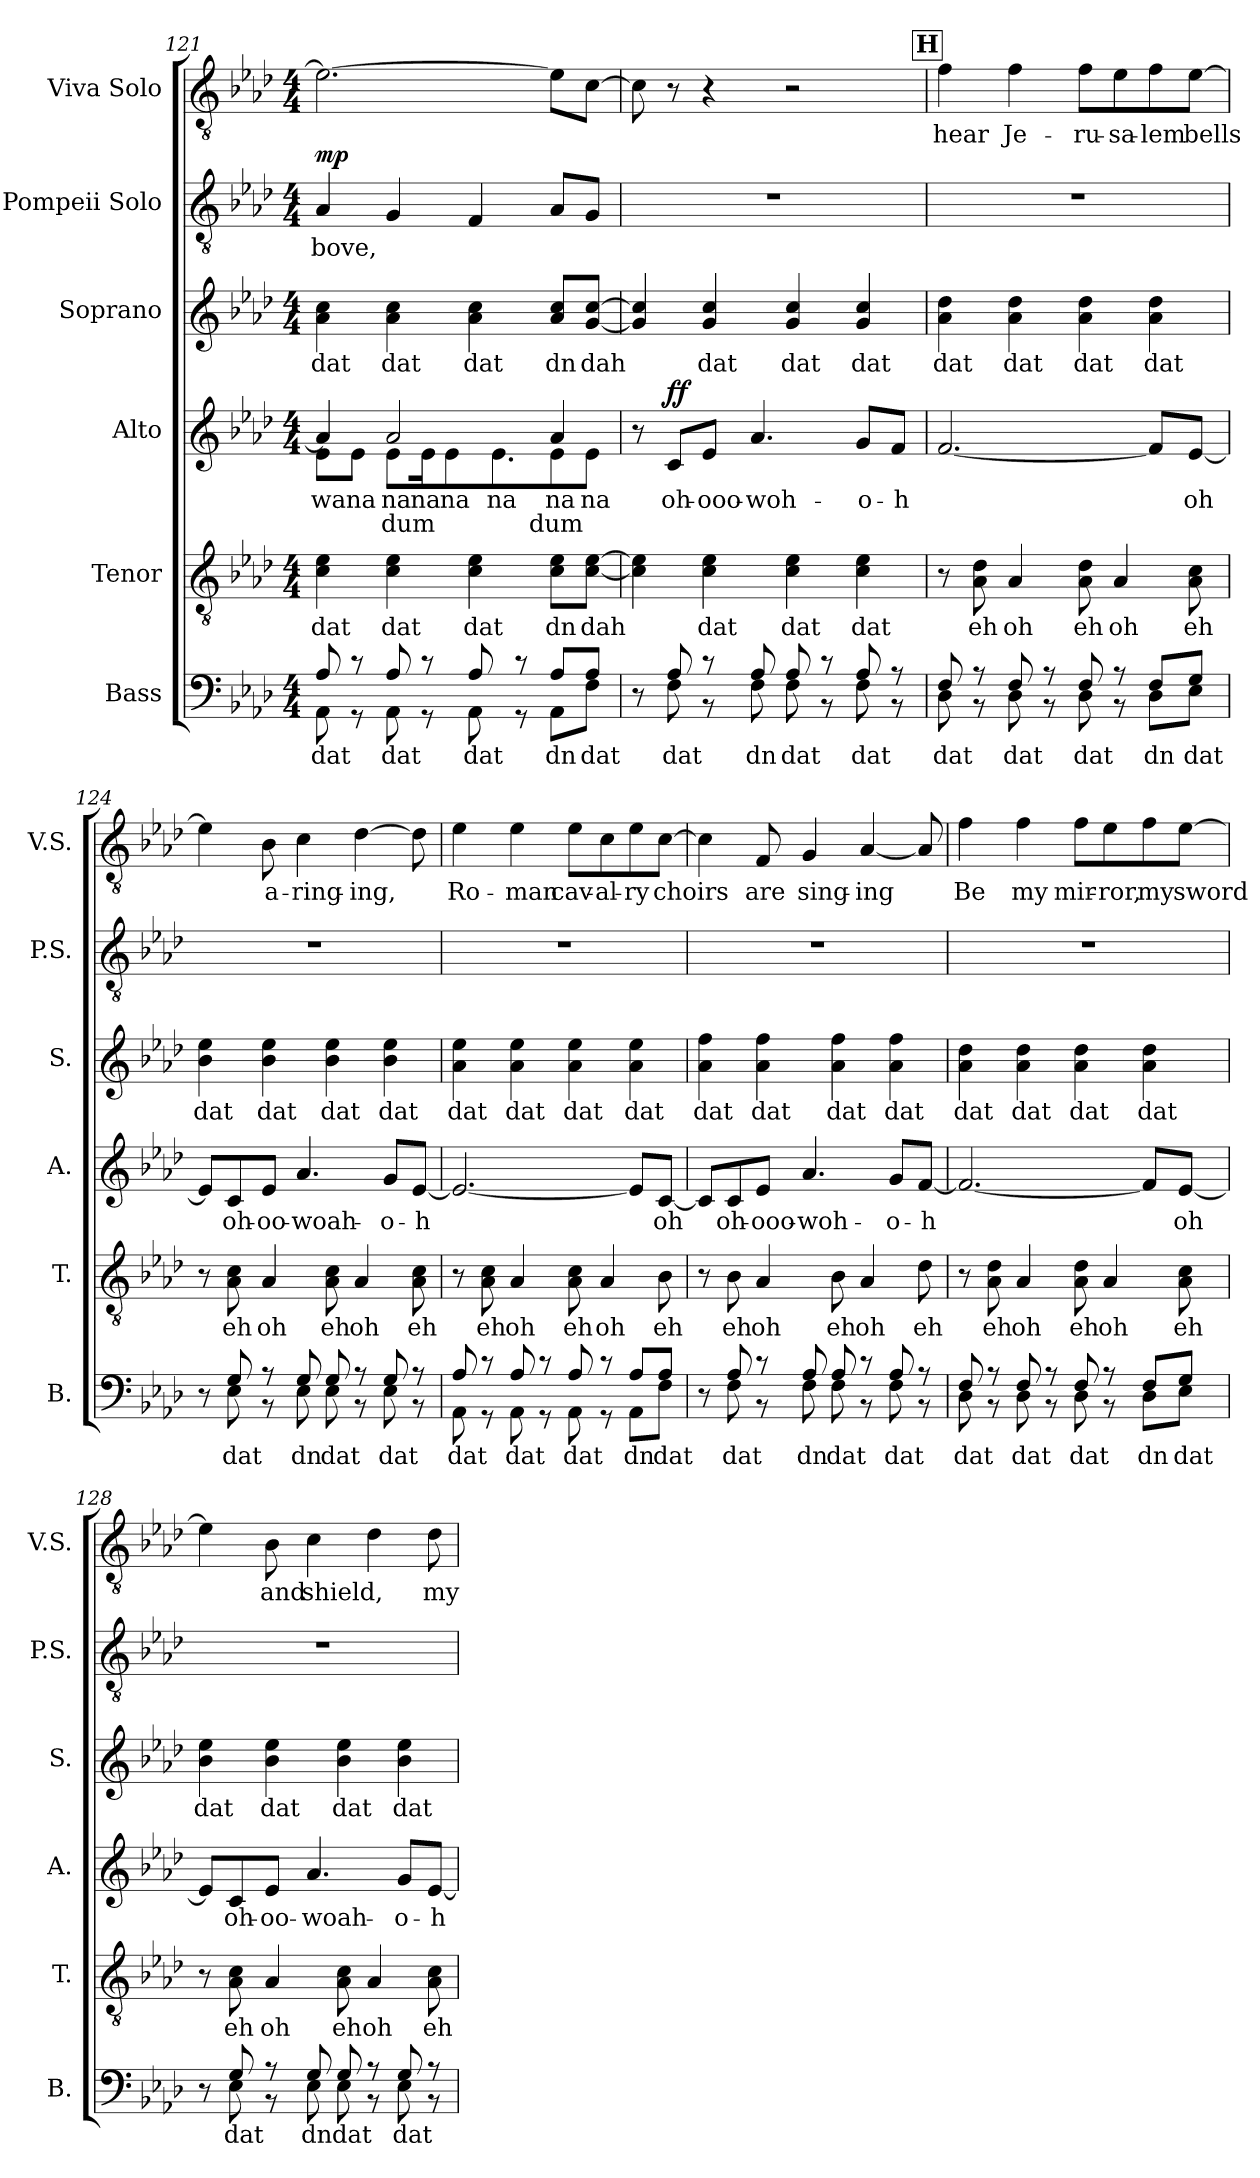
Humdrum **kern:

**kern	**text	**kern	**text	**kern	**text	**text	**dynam	**kern	**text	**kern	**text	**dynam	**kern	**text
*part6	*part6	*part5	*part5	*part4	*part4	*part4	*part4	*part3	*part3	*part2	*part2	*part2	*part1	*part1
*staff6	*staff6	*staff5	*staff5	*staff4	*staff4	*staff4	*staff4	*staff3	*staff3	*staff2	*staff2	*staff2	*staff1	*staff1
*I"Bass	*	*I"Tenor	*	*I"Alto	*	*	*	*I"Soprano	*	*I"Pompeii Solo	*	*	*I"Viva Solo	*
*I'B.	*	*I'T.	*	*I'A.	*	*	*	*I'S.	*	*I'P.S.	*	*	*I'V.S.	*
*clefF4	*	*clefGv2	*	*clefG2	*	*	*	*clefG2	*	*clefGv2	*	*	*clefGv2	*
*k[b-e-a-d-]	*	*k[b-e-a-d-]	*	*k[b-e-a-d-]	*	*	*	*k[b-e-a-d-]	*	*k[b-e-a-d-]	*	*	*k[b-e-a-d-]	*
*M4/4	*	*M4/4	*	*M4/4	*	*	*	*M4/4	*	*M4/4	*	*	*M4/4	*
=121	=121	=121	=121	=121	=121	=121	=121	=121	=121	=121	=121	=121	=121	=121
!	!LO:LY:b	!	!LO:LY:b	!	!LO:LY:b	!	!	!	!LO:LY:b	!	!LO:LY:b	!LO:DY:a	!	!
*^	*	*	*	*^	*	*	*	*	*	*	*	*	*	*
8A-/	8AA-\	dat	4c\ 4e-\	dat	8e-\L	4a-/]	wa	.	.	4a-\ 4cc\	dat	4A-/	-bove,	mp	2.e-\_	.
!	!	!	!	!	!	!	!LO:LY:b	!	!	!	!	!	!	!	!	!
8r	8r	.	.	.	8e-\J	.	na	.	.	.	.	.	.	.	.	.
!	!	!LO:LY:b	!	!LO:LY:b	!	!	!LO:LY:b	!LO:LY:b	!	!	!LO:LY:b	!	!	!	!	!
8A-/	8AA-\	dat	4c\ 4e-\	dat	8e-\L	2a-/	na	dum	.	4a-\ 4cc\	dat	4G/	.	.	.	.
!	!	!	!	!	!	!	!LO:LY:b	!	!	!	!	!	!	!	!	!
8r	8r	.	.	.	16e-\K	.	na	.	.	.	.	.	.	.	.	.
!	!	!	!	!	!	!	!LO:LY:b	!	!	!	!	!	!	!	!	!
.	.	.	.	.	8e-\	.	na	.	.	.	.	.	.	.	.	.
!	!	!LO:LY:b	!	!LO:LY:b	!	!	!	!	!	!	!LO:LY:b	!	!	!	!	!
8A-/	8AA-\	dat	4c\ 4e-\	dat	.	.	.	.	.	4a-\ 4cc\	dat	4F/	.	.	.	.
!	!	!	!	!	!	!	!LO:LY:b	!	!	!	!	!	!	!	!	!
.	.	.	.	.	8.e-\	.	na	.	.	.	.	.	.	.	.	.
8r	8r	.	.	.	.	.	.	.	.	.	.	.	.	.	.	.
!	!	!LO:LY:b	!	!LO:LY:b	!	!	!LO:LY:b	!LO:LY:b	!	!	!LO:LY:b	!	!	!	!	!
8A-/L	8AA-\L	dn	8c\ 8e-\L	dn	8e-\	4a-/	na	dum	.	8a-/ 8cc/L	dn	8A-/L	.	.	8e-\L]	.
!	!	!LO:LY:b	!	!LO:LY:b	!	!	!LO:LY:b	!	!	!	!LO:LY:b	!	!	!	!	!
8A-/J	8F\J	dat	[8c\ [8e-\J	dah	8e-\J	.	na	.	.	[8g/ [8cc/J	dah	8G/J	.	.	[8c\J	.
*	*	*	*	*	*v	*v	*	*	*	*	*	*	*	*	*	*
!!LO:LB:g=z
=122	=122	=122	=122	=122	=122	=122	=122	=122	=122	=122	=122	=122	=122	=122	=122
8r	8ryy	.	4c\] 4e-\]	.	8r	.	.	.	4g/] 4cc/]	.	1r	.	.	8c\]	.
!	!	!LO:LY:b	!	!	!	!LO:LY:b	!	!LO:DY:b	!	!	!	!	!	!	!
8A-/	8F\	dat	.	.	8c/L	oh-	.	ff	.	.	.	.	.	8r	.
!	!	!	!	!LO:LY:b	!	!LO:LY:b	!	!	!	!LO:LY:b	!	!	!	!	!
8r	8r	.	4c\ 4e-\	dat	8e-/J	-ooo-	.	.	4g/ 4cc/	dat	.	.	.	4r	.
!	!	!LO:LY:b	!	!	!	!LO:LY:b	!	!	!	!	!	!	!	!	!
8A-/	8F\	dn	.	.	4.a-/	-woh-	.	.	.	.	.	.	.	.	.
!	!	!LO:LY:b	!	!LO:LY:b	!	!	!	!	!	!LO:LY:b	!	!	!	!	!
8A-/	8F\	dat	4c\ 4e-\	dat	.	.	.	.	4g/ 4cc/	dat	.	.	.	2r	.
8r	8r	.	.	.	.	.	.	.	.	.	.	.	.	.	.
!	!	!LO:LY:b	!	!LO:LY:b	!	!LO:LY:b	!	!	!	!LO:LY:b	!	!	!	!	!
8A-/	8F\	dat	4c\ 4e-\	dat	8g/L	-o-	.	.	4g/ 4cc/	dat	.	.	.	.	.
!	!	!	!	!	!	!LO:LY:b	!	!	!	!	!	!	!	!	!
8r	8r	.	.	.	8f/J	-h	.	.	.	.	.	.	.	.	.
!!LO:REH:place=s1:a:B:fs=14:t=H
=123	=123	=123	=123	=123	=123	=123	=123	=123	=123	=123	=123	=123	=123	=123	=123
!	!	!LO:LY:b	!	!	!	!	!	!	!	!LO:LY:b	!	!	!	!	!LO:LY:b
8F/	8D-\	dat	8r	.	[2.f/	.	.	.	4a-\ 4dd-\	dat	1r	.	.	4f\	hear
!	!	!	!	!LO:LY:b	!	!	!	!	!	!	!	!	!	!	!
8r	8r	.	8A-\ 8d-\	eh	.	.	.	.	.	.	.	.	.	.	.
!	!	!LO:LY:b	!	!LO:LY:b	!	!	!	!	!	!LO:LY:b	!	!	!	!	!LO:LY:b
8F/	8D-\	dat	4A-/	oh	.	.	.	.	4a-\ 4dd-\	dat	.	.	.	4f\	Je-
8r	8r	.	.	.	.	.	.	.	.	.	.	.	.	.	.
!	!	!LO:LY:b	!	!LO:LY:b	!	!	!	!	!	!LO:LY:b	!	!	!	!	!LO:LY:b
8F/	8D-\	dat	8A-\ 8d-\	eh	.	.	.	.	4a-\ 4dd-\	dat	.	.	.	8f\L	-ru-
!	!	!	!	!LO:LY:b	!	!	!	!	!	!	!	!	!	!	!LO:LY:b
8r	8r	.	4A-/	oh	.	.	.	.	.	.	.	.	.	8e-\	-sa-
!	!	!LO:LY:b	!	!	!	!	!	!	!	!LO:LY:b	!	!	!	!	!LO:LY:b
8F/L	8D-\L	dn	.	.	8f/L]	.	.	.	4a-\ 4dd-\	dat	.	.	.	8f\	-lem
!	!	!LO:LY:b	!	!LO:LY:b	!	!LO:LY:b	!	!	!	!	!	!	!	!	!LO:LY:b
8G/J	8E-\J	dat	8A-\ 8c\	eh	[8e-/J	oh	.	.	.	.	.	.	.	[8e-\J	bells
=124	=124	=124	=124	=124	=124	=124	=124	=124	=124	=124	=124	=124	=124	=124	=124
!	!	!	!	!	!	!	!	!	!	!LO:LY:b	!	!	!	!	!
8r	8ryy	.	8r	.	8e-/L]	.	.	.	4b-\ 4ee-\	dat	1r	.	.	4e-\]	.
!	!	!LO:LY:b	!	!LO:LY:b	!	!LO:LY:b	!	!	!	!	!	!	!	!	!
8G/	8E-\	dat	8A-\ 8c\	eh	8c/	oh-	.	.	.	.	.	.	.	.	.
!	!	!	!	!LO:LY:b	!	!LO:LY:b	!	!	!	!LO:LY:b	!	!	!	!	!LO:LY:b
8r	8r	.	4A-/	oh	8e-/J	-oo-	.	.	4b-\ 4ee-\	dat	.	.	.	8B-\	a-
!	!	!LO:LY:b	!	!	!	!LO:LY:b	!	!	!	!	!	!	!	!	!LO:LY:b
8G/	8E-\	dn	.	.	4.a-/	-woah-	.	.	.	.	.	.	.	4c\	-ring-
!	!	!LO:LY:b	!	!LO:LY:b	!	!	!	!	!	!LO:LY:b	!	!	!	!	!
8G/	8E-\	dat	8A-\ 8c\	eh	.	.	.	.	4b-\ 4ee-\	dat	.	.	.	.	.
!	!	!	!	!LO:LY:b	!	!	!	!	!	!	!	!	!	!	!LO:LY:b
8r	8r	.	4A-/	oh	.	.	.	.	.	.	.	.	.	[4d-\	-ing,
!	!	!LO:LY:b	!	!	!	!LO:LY:b	!	!	!	!LO:LY:b	!	!	!	!	!
8G/	8E-\	dat	.	.	8g/L	-o-	.	.	4b-\ 4ee-\	dat	.	.	.	.	.
!	!	!	!	!LO:LY:b	!	!LO:LY:b	!	!	!	!	!	!	!	!	!
8r	8r	.	8A-\ 8c\	eh	[8e-/J	-h	.	.	.	.	.	.	.	8d-\]	.
=125	=125	=125	=125	=125	=125	=125	=125	=125	=125	=125	=125	=125	=125	=125	=125
!	!	!LO:LY:b	!	!	!	!	!	!	!	!LO:LY:b	!	!	!	!	!LO:LY:b
8A-/	8AA-\	dat	8r	.	2.e-/_	.	.	.	4a-\ 4ee-\	dat	1r	.	.	4e-\	Ro-
!	!	!	!	!LO:LY:b	!	!	!	!	!	!	!	!	!	!	!
8r	8r	.	8A-\ 8c\	eh	.	.	.	.	.	.	.	.	.	.	.
!	!	!LO:LY:b	!	!LO:LY:b	!	!	!	!	!	!LO:LY:b	!	!	!	!	!LO:LY:b
8A-/	8AA-\	dat	4A-/	oh	.	.	.	.	4a-\ 4ee-\	dat	.	.	.	4e-\	-man
8r	8r	.	.	.	.	.	.	.	.	.	.	.	.	.	.
!	!	!LO:LY:b	!	!LO:LY:b	!	!	!	!	!	!LO:LY:b	!	!	!	!	!LO:LY:b
8A-/	8AA-\	dat	8A-\ 8c\	eh	.	.	.	.	4a-\ 4ee-\	dat	.	.	.	8e-\L	cav-
!	!	!	!	!LO:LY:b	!	!	!	!	!	!	!	!	!	!	!LO:LY:b
8r	8r	.	4A-/	oh	.	.	.	.	.	.	.	.	.	8c\	-al-
!	!	!LO:LY:b	!	!	!	!	!	!	!	!LO:LY:b	!	!	!	!	!LO:LY:b
8A-/L	8AA-\L	dn	.	.	8e-/L]	.	.	.	4a-\ 4ee-\	dat	.	.	.	8e-\	-ry
!	!	!LO:LY:b	!	!LO:LY:b	!	!LO:LY:b	!	!	!	!	!	!	!	!	!LO:LY:b
8A-/J	8F\J	dat	8B-\	eh	[8c/J	oh	.	.	.	.	.	.	.	[8c\J	choirs
!!LO:PB:g=z
=126	=126	=126	=126	=126	=126	=126	=126	=126	=126	=126	=126	=126	=126	=126	=126
!	!	!	!	!	!	!	!	!	!	!LO:LY:b	!	!	!	!	!
8r	8ryy	.	8r	.	8c/L]	.	.	.	4a-\ 4ff\	dat	1r	.	.	4c\]	.
!	!	!LO:LY:b	!	!LO:LY:b	!	!LO:LY:b	!	!	!	!	!	!	!	!	!
8A-/	8F\	dat	8B-\	eh	8c/	oh-	.	.	.	.	.	.	.	.	.
!	!	!	!	!LO:LY:b	!	!LO:LY:b	!	!	!	!LO:LY:b	!	!	!	!	!LO:LY:b
8r	8r	.	4A-/	oh	8e-/J	-ooo-	.	.	4a-\ 4ff\	dat	.	.	.	8F/	are
!	!	!LO:LY:b	!	!	!	!LO:LY:b	!	!	!	!	!	!	!	!	!LO:LY:b
8A-/	8F\	dn	.	.	4.a-/	-woh-	.	.	.	.	.	.	.	4G/	sing-
!	!	!LO:LY:b	!	!LO:LY:b	!	!	!	!	!	!LO:LY:b	!	!	!	!	!
8A-/	8F\	dat	8B-\	eh	.	.	.	.	4a-\ 4ff\	dat	.	.	.	.	.
!	!	!	!	!LO:LY:b	!	!	!	!	!	!	!	!	!	!	!LO:LY:b
8r	8r	.	4A-/	oh	.	.	.	.	.	.	.	.	.	[4A-/	-ing
!	!	!LO:LY:b	!	!	!	!LO:LY:b	!	!	!	!LO:LY:b	!	!	!	!	!
8A-/	8F\	dat	.	.	8g/L	-o-	.	.	4a-\ 4ff\	dat	.	.	.	.	.
!	!	!	!	!LO:LY:b	!	!LO:LY:b	!	!	!	!	!	!	!	!	!
8r	8r	.	8d-\	eh	[8f/J	-h	.	.	.	.	.	.	.	8A-/]	.
=127	=127	=127	=127	=127	=127	=127	=127	=127	=127	=127	=127	=127	=127	=127	=127
!	!	!LO:LY:b	!	!	!	!	!	!	!	!LO:LY:b	!	!	!	!	!LO:LY:b
8F/	8D-\	dat	8r	.	2.f/_	.	.	.	4a-\ 4dd-\	dat	1r	.	.	4f\	Be
!	!	!	!	!LO:LY:b	!	!	!	!	!	!	!	!	!	!	!
8r	8r	.	8A-\ 8d-\	eh	.	.	.	.	.	.	.	.	.	.	.
!	!	!LO:LY:b	!	!LO:LY:b	!	!	!	!	!	!LO:LY:b	!	!	!	!	!LO:LY:b
8F/	8D-\	dat	4A-/	oh	.	.	.	.	4a-\ 4dd-\	dat	.	.	.	4f\	my
8r	8r	.	.	.	.	.	.	.	.	.	.	.	.	.	.
!	!	!LO:LY:b	!	!LO:LY:b	!	!	!	!	!	!LO:LY:b	!	!	!	!	!LO:LY:b
8F/	8D-\	dat	8A-\ 8d-\	eh	.	.	.	.	4a-\ 4dd-\	dat	.	.	.	8f\L	mir-
!	!	!	!	!LO:LY:b	!	!	!	!	!	!	!	!	!	!	!LO:LY:b
8r	8r	.	4A-/	oh	.	.	.	.	.	.	.	.	.	8e-\	-ror,
!	!	!LO:LY:b	!	!	!	!	!	!	!	!LO:LY:b	!	!	!	!	!LO:LY:b
8F/L	8D-\L	dn	.	.	8f/L]	.	.	.	4a-\ 4dd-\	dat	.	.	.	8f\	my
!	!	!LO:LY:b	!	!LO:LY:b	!	!LO:LY:b	!	!	!	!	!	!	!	!	!LO:LY:b
8G/J	8E-\J	dat	8A-\ 8c\	eh	[8e-/J	oh	.	.	.	.	.	.	.	[8e-\J	sword
=128	=128	=128	=128	=128	=128	=128	=128	=128	=128	=128	=128	=128	=128	=128	=128
!	!	!	!	!	!	!	!	!	!	!LO:LY:b	!	!	!	!	!
8r	8ryy	.	8r	.	8e-/L]	.	.	.	4b-\ 4ee-\	dat	1r	.	.	4e-\]	.
!	!	!LO:LY:b	!	!LO:LY:b	!	!LO:LY:b	!	!	!	!	!	!	!	!	!
8G/	8E-\	dat	8A-\ 8c\	eh	8c/	oh-	.	.	.	.	.	.	.	.	.
!	!	!	!	!LO:LY:b	!	!LO:LY:b	!	!	!	!LO:LY:b	!	!	!	!	!LO:LY:b
8r	8r	.	4A-/	oh	8e-/J	-oo-	.	.	4b-\ 4ee-\	dat	.	.	.	8B-\	and
!	!	!LO:LY:b	!	!	!	!LO:LY:b	!	!	!	!	!	!	!	!	!LO:LY:b
8G/	8E-\	dn	.	.	4.a-/	-woah-	.	.	.	.	.	.	.	4c\	shield,
!	!	!LO:LY:b	!	!LO:LY:b	!	!	!	!	!	!LO:LY:b	!	!	!	!	!
8G/	8E-\	dat	8A-\ 8c\	eh	.	.	.	.	4b-\ 4ee-\	dat	.	.	.	.	.
!	!	!	!	!LO:LY:b	!	!	!	!	!	!	!	!	!	!	!
8r	8r	.	4A-/	oh	.	.	.	.	.	.	.	.	.	4d-\	.
!	!	!LO:LY:b	!	!	!	!LO:LY:b	!	!	!	!LO:LY:b	!	!	!	!	!
8G/	8E-\	dat	.	.	8g/L	-o-	.	.	4b-\ 4ee-\	dat	.	.	.	.	.
!	!	!	!	!LO:LY:b	!	!LO:LY:b	!	!	!	!	!	!	!	!	!LO:LY:b
8r	8r	.	8A-\ 8c\	eh	[8e-/J	-h	.	.	.	.	.	.	.	8d-\	my
*v	*v	*	*	*	*	*	*	*	*	*	*	*	*	*	*
=	=	=	=	=	=	=	=	=	=	=	=	=	=	=
*-	*-	*-	*-	*-	*-	*-	*-	*-	*-	*-	*-	*-	*-	*-
